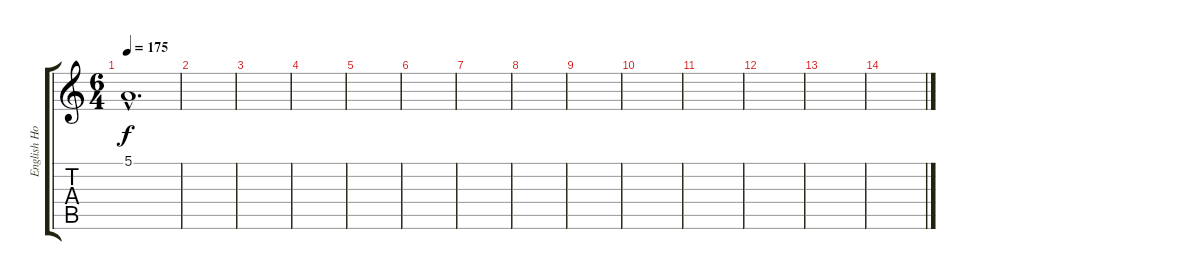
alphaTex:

\track ("English Horn" "English Ho") {instrument englishhorn}
\staff {score tabs}
\tuning (E4 B3 G3 D3 A2 E2) {hide}
\ts (6 4)
\tempo 175
\clef g2
\ks c
5.1{hac t}.1{d dy f volume 0} |
|
|
|
|
\section ("" "")
|
|
|
|
\section ("" "")
|
|
|
|
\section ("" "")
